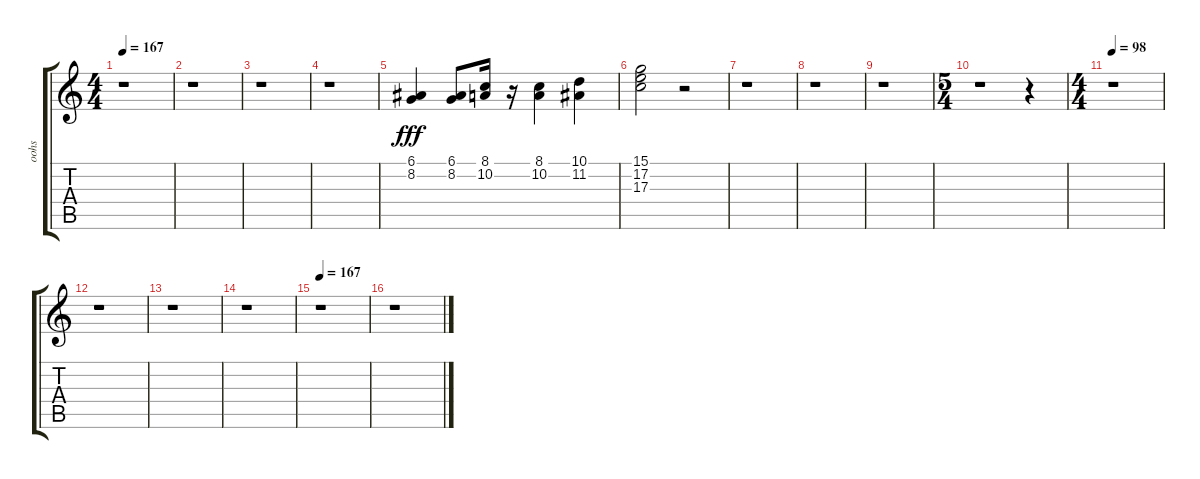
\track ("oohs" "oohs") {instrument voiceoohs}
\staff {score tabs}
\tuning (E4 B3 G3 D3 A2 E2) {hide}
\ts (4 4)
\tempo 167
\clef g2
\ks c
r.1{dy fff} |
r.1 |
r.1 |
r.1 |
(6.1 8.2).4 (6.1 8.2).8 (8.1 10.2).16 r.16 (8.1 10.2).4 (10.1 11.2).4 |
(15.1 17.2 17.3).2 r.2 |
r.1 |
r.1 |
r.1 |
\ts (5 4)
r.1 r.4 |
\ts (4 4)
\tempo 98
r.1 |
r.1 |
r.1 |
r.1 |
\tempo 167
r.1 |
r.1
